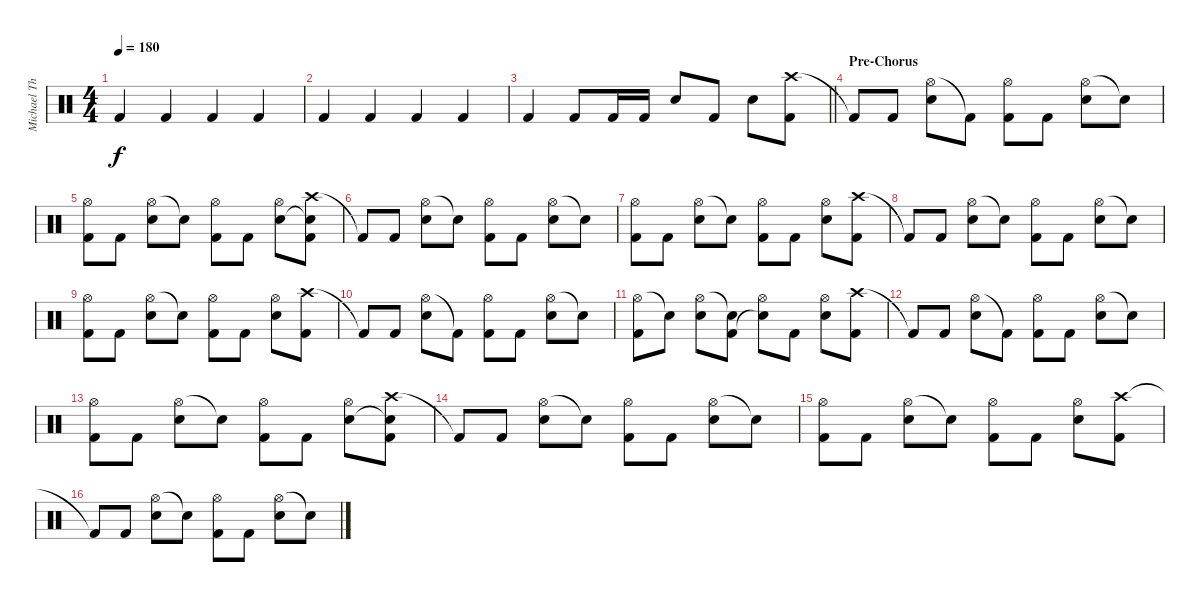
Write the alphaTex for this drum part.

\track ("Michael Thomas" "Michael Th") {instrument percussion}
\staff {score}
\articulation defaults
\ts (4 4)
\tempo 180
\clef neutral
\ks c "Kick (hit) 2".4{dy f} "Kick (hit) 2".4 "Kick (hit) 2".4 "Kick (hit) 2".4
|
"Kick (hit) 2".4 "Kick (hit) 2".4 "Kick (hit) 2".4 "Kick (hit) 2".4 |
\barLineRight lightlight "Kick (hit) 2".4 "Kick (hit) 2".8 "Kick (hit) 2".16 "Kick (hit) 2".16 "Electric Snare (hit)".8 "Kick (hit) 2".8 "Electric Snare (hit)".8
("Crash high (hit)" "Kick (hit) 2").8 |
\section ("" "Pre-Chorus")
"Kick (hit) 2"{t}.8 "Kick (hit) 2".8 ("Hi-Hat (open)" "Electric Snare (hit)").8 "Kick (hit) 2"{t}.8 ("Hi-Hat (open)" "Kick (hit) 2").8 "Kick (hit) 2".8 ("Hi-Hat (open)" "Electric Snare (hit)").8 "Snare (hit)"{t}.8 |
("Hi-Hat (open)" "Kick (hit) 2").8 "Kick (hit) 2".8 ("Hi-Hat (open)" "Electric Snare (hit)").8 "Snare (hit)"{t}.8 ("Hi-Hat (open)" "Kick (hit) 2").8 "Kick (hit) 2".8 ("Hi-Hat (open)" "Electric Snare (hit)").8 ("Crash high (hit)" "Snare (hit)"{t} "Kick (hit) 2").8 |
"Kick (hit) 2"{t}.8 "Kick (hit) 2".8 ("Hi-Hat (open)" "Electric Snare (hit)").8 "Snare (hit)"{t}.8 ("Hi-Hat (open)" "Kick (hit) 2").8 "Kick (hit) 2".8 ("Hi-Hat (open)" "Electric Snare (hit)").8 "Snare (hit)"{t}.8 |
("Hi-Hat (open)" "Kick (hit) 2").8 "Kick (hit) 2".8 ("Hi-Hat (open)" "Electric Snare (hit)").8 "Snare (hit)"{t}.8 ("Hi-Hat (open)" "Kick (hit) 2").8 "Kick (hit) 2".8 ("Hi-Hat (open)" "Electric Snare (hit)").8 ("Crash high (hit)" "Kick (hit) 2").8 |
"Kick (hit) 2"{t}.8 "Kick (hit) 2".8 ("Hi-Hat (open)" "Electric Snare (hit)").8 "Snare (hit)"{t}.8 ("Hi-Hat (open)" "Kick (hit) 2").8 "Kick (hit) 2".8 ("Hi-Hat (open)" "Electric Snare (hit)").8 "Snare (hit)"{t}.8 |
("Hi-Hat (open)" "Kick (hit) 2").8 "Kick (hit) 2".8 ("Hi-Hat (open)" "Electric Snare (hit)").8 "Snare (hit)"{t}.8 ("Hi-Hat (open)" "Kick (hit) 2").8 "Kick (hit) 2".8 ("Hi-Hat (open)" "Electric Snare (hit)").8 ("Crash high (hit)" "Kick (hit) 2").8 |
"Kick (hit) 2"{t}.8 "Kick (hit) 2".8 ("Hi-Hat (open)" "Electric Snare (hit)").8 "Kick (hit) 2"{t}.8 ("Hi-Hat (open)" "Kick (hit) 2").8 "Kick (hit) 2".8 ("Hi-Hat (open)" "Electric Snare (hit)").8 "Snare (hit)"{t}.8 |
("Hi-Hat (open)" "Kick (hit) 2").8 "Snare (hit)"{t}.8 ("Hi-Hat (open)" "Electric Snare (hit)").8 ("Snare (hit)"{t} "Kick (hit) 2").8 ("Hi-Hat (open)" "Snare (hit)"{t}).8 "Kick (hit) 2".8 ("Hi-Hat (open)" "Electric Snare (hit)").8 ("Crash high (hit)" "Kick (hit) 2").8 |
"Kick (hit) 2"{t}.8 "Kick (hit) 2".8 ("Hi-Hat (open)" "Electric Snare (hit)").8 "Kick (hit) 2"{t}.8 ("Hi-Hat (open)" "Kick (hit) 2").8 "Kick (hit) 2".8 ("Hi-Hat (open)" "Electric Snare (hit)").8 "Snare (hit)"{t}.8 |
("Hi-Hat (open)" "Kick (hit) 2").8 "Kick (hit) 2".8 ("Hi-Hat (open)" "Electric Snare (hit)").8 "Snare (hit)"{t}.8 ("Hi-Hat (open)" "Kick (hit) 2").8 "Kick (hit) 2".8 ("Hi-Hat (open)" "Electric Snare (hit)").8 ("Crash high (hit)" "Snare (hit)"{t} "Kick (hit) 2").8 |
"Kick (hit) 2"{t}.8 "Kick (hit) 2".8 ("Hi-Hat (open)" "Electric Snare (hit)").8 "Snare (hit)"{t}.8 ("Hi-Hat (open)" "Kick (hit) 2").8 "Kick (hit) 2".8 ("Hi-Hat (open)" "Electric Snare (hit)").8 "Snare (hit)"{t}.8 |
("Hi-Hat (open)" "Kick (hit) 2").8 "Kick (hit) 2".8 ("Hi-Hat (open)" "Electric Snare (hit)").8 "Snare (hit)"{t}.8 ("Hi-Hat (open)" "Kick (hit) 2").8 "Kick (hit) 2".8 ("Hi-Hat (open)" "Electric Snare (hit)").8 ("Crash high (hit)" "Kick (hit) 2").8 |
"Kick (hit) 2"{t}.8 "Kick (hit) 2".8 ("Hi-Hat (open)" "Electric Snare (hit)").8 "Snare (hit)"{t}.8 ("Hi-Hat (open)" "Kick (hit) 2").8 "Kick (hit) 2".8 ("Hi-Hat (open)" "Electric Snare (hit)").8 "Snare (hit)"{t}.8
